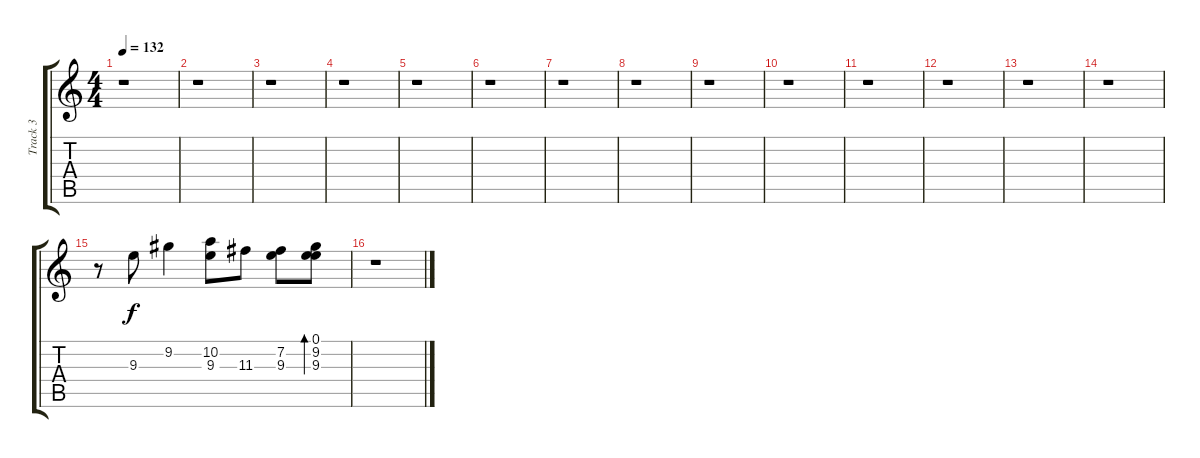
\track ("Track 3" "Track 3") {instrument acousticguitarsteel}
\staff {score tabs}
\tuning (E4 B3 G3 D3 A2 E2) {hide}
\ts (4 4)
\tempo 132
\clef g2
\ks c
r.1{dy f} |
r.1 |
r.1 |
r.1 |
r.1 |
r.1 |
r.1 |
r.1 |
r.1 |
r.1 |
r.1 |
r.1 |
r.1 |
r.1 |
r.8{txt ""} 9.3.8 9.2.4 (10.2 9.3).8 11.3.8 (7.2 9.3).8 (0.1 9.2 9.3).8{bd 480} |
r.1
